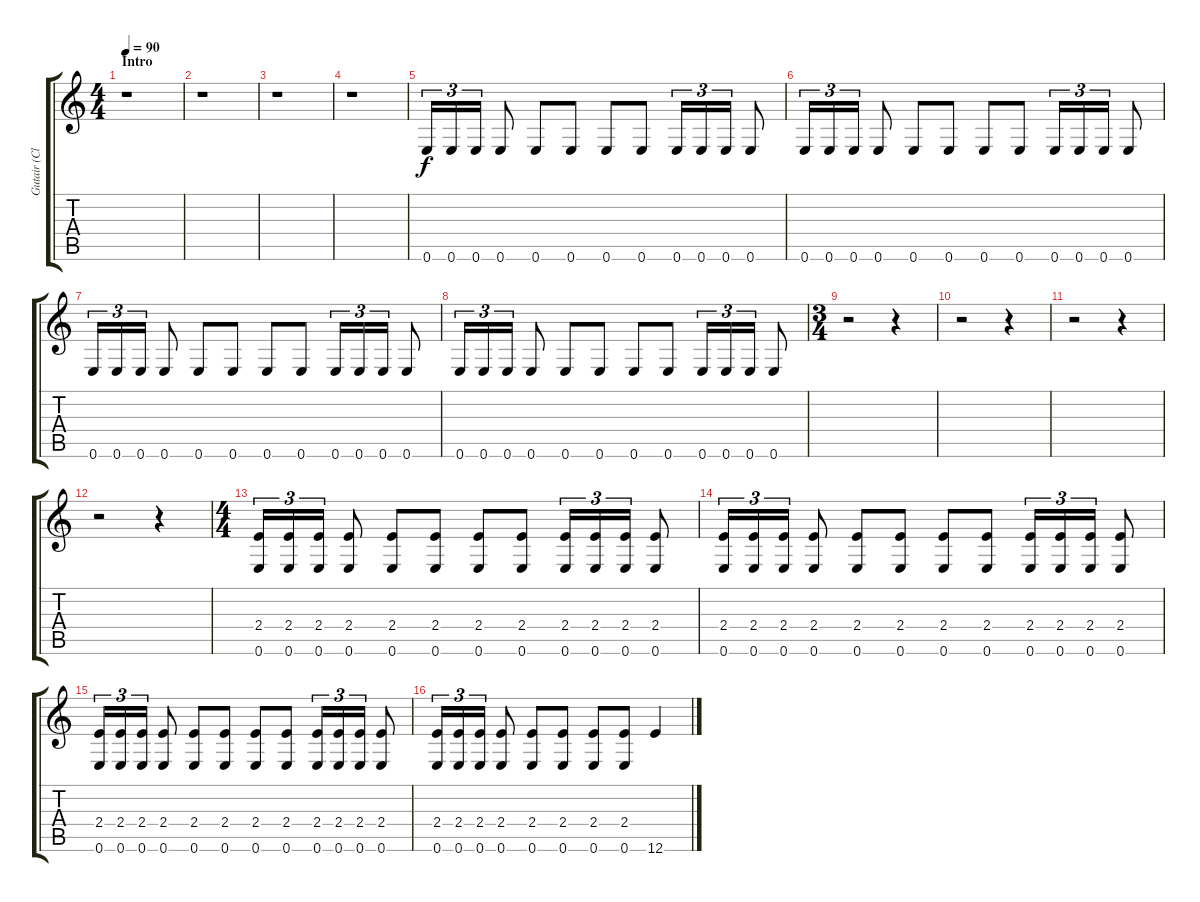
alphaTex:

\track ("Gutair (Clean Muted)" "Gutair (Cl") {instrument electricguitarmuted}
\staff {score tabs}
\tuning (E4 B3 G3 D3 A2 E2) {hide}
\ts (4 4)
\section ("" "Intro")
\tempo 90
\clef g2
\ks c
r.1{dy f instrument electricguitarmuted} |
r.1 |
r.1 |
r.1 |
0.6.16{tu (3 2)} 0.6.16{tu (3 2)} 0.6.16{tu (3 2)} 0.6.8 0.6.8 0.6.8 0.6.8 0.6.8 0.6.16{tu (3 2)} 0.6.16{tu (3 2)} 0.6.16{tu (3 2)} 0.6.8 |
0.6.16{tu (3 2)} 0.6.16{tu (3 2)} 0.6.16{tu (3 2)} 0.6.8 0.6.8 0.6.8 0.6.8 0.6.8 0.6.16{tu (3 2)} 0.6.16{tu (3 2)} 0.6.16{tu (3 2)} 0.6.8 |
0.6.16{tu (3 2)} 0.6.16{tu (3 2)} 0.6.16{tu (3 2)} 0.6.8 0.6.8 0.6.8 0.6.8 0.6.8 0.6.16{tu (3 2)} 0.6.16{tu (3 2)} 0.6.16{tu (3 2)} 0.6.8 |
0.6.16{tu (3 2)} 0.6.16{tu (3 2)} 0.6.16{tu (3 2)} 0.6.8 0.6.8 0.6.8 0.6.8 0.6.8 0.6.16{tu (3 2)} 0.6.16{tu (3 2)} 0.6.16{tu (3 2)} 0.6.8 |
\ts (3 4)
r.2 r.4 |
r.2 r.4 |
r.2 r.4 |
r.2 r.4 |
\ts (4 4)
(2.4 0.6).16{tu (3 2)} (2.4 0.6).16{tu (3 2)} (2.4 0.6).16{tu (3 2)} (2.4 0.6).8 (2.4 0.6).8 (2.4 0.6).8 (2.4 0.6).8 (2.4 0.6).8 (2.4 0.6).16{tu (3 2)} (2.4 0.6).16{tu (3 2)} (2.4 0.6).16{tu (3 2)} (2.4 0.6).8 |
(2.4 0.6).16{tu (3 2)} (2.4 0.6).16{tu (3 2)} (2.4 0.6).16{tu (3 2)} (2.4 0.6).8 (2.4 0.6).8 (2.4 0.6).8 (2.4 0.6).8 (2.4 0.6).8 (2.4 0.6).16{tu (3 2)} (2.4 0.6).16{tu (3 2)} (2.4 0.6).16{tu (3 2)} (2.4 0.6).8 |
(2.4 0.6).16{tu (3 2)} (2.4 0.6).16{tu (3 2)} (2.4 0.6).16{tu (3 2)} (2.4 0.6).8 (2.4 0.6).8 (2.4 0.6).8 (2.4 0.6).8 (2.4 0.6).8 (2.4 0.6).16{tu (3 2)} (2.4 0.6).16{tu (3 2)} (2.4 0.6).16{tu (3 2)} (2.4 0.6).8 |
(2.4 0.6).16{tu (3 2)} (2.4 0.6).16{tu (3 2)} (2.4 0.6).16{tu (3 2)} (2.4 0.6).8 (2.4 0.6).8 (2.4 0.6).8 (2.4 0.6).8 (2.4 0.6).8 12.6.4
